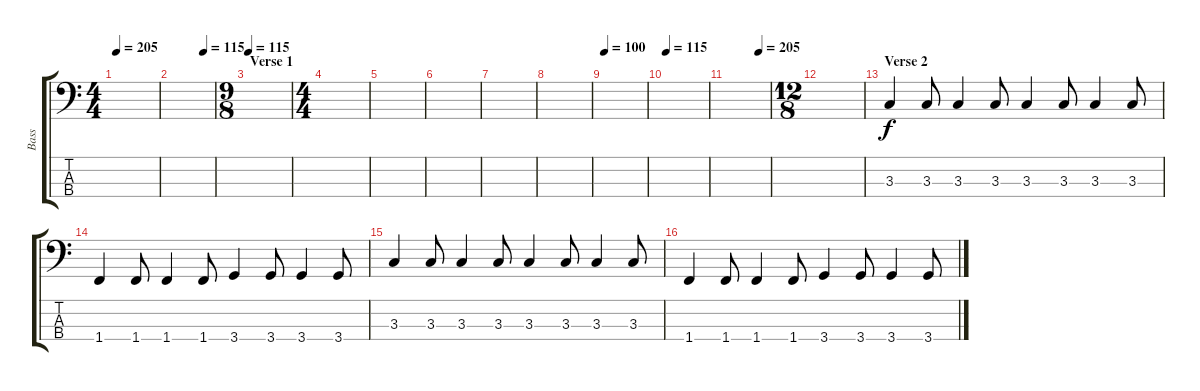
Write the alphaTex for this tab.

\track ("Bass" "Bass") {instrument acousticguitarnylon}
\staff {score tabs}
\tuning (G2 D2 A1 E1) {hide}
\ts (4 4)
\tempo 205
\tempo 115
\tempo 205
\clef f4
\ks c
|
\tempo (115 0.75)
|
\ts (9 8)
\section ("" "Verse 1")
\tempo 115
|
\ts (4 4)
|
|
|
|
|
\tempo 100
|
\tempo 115
|
\tempo (205 0.75)
|
\ts (12 8)
|
\section ("" "Verse 2")
3.3.4 3.3.8 3.3.4 3.3.8 3.3.4 3.3.8 3.3.4 3.3.8 |
1.4.4 1.4.8 1.4.4 1.4.8 3.4.4 3.4.8 3.4.4 3.4.8 |
3.3.4 3.3.8 3.3.4 3.3.8 3.3.4 3.3.8 3.3.4 3.3.8 |
1.4.4 1.4.8 1.4.4 1.4.8 3.4.4 3.4.8 3.4.4 3.4.8
